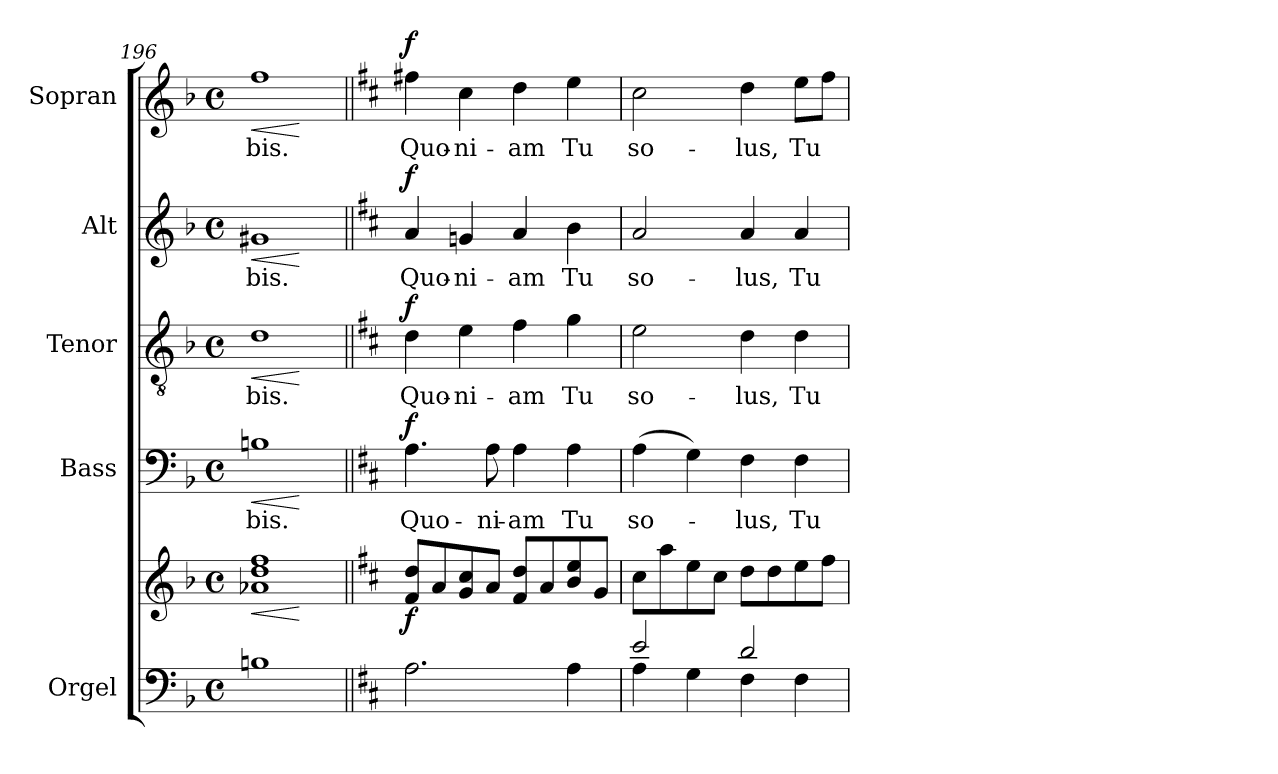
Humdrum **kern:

**kern	**kern	**dynam	**kern	**text	**dynam	**kern	**text	**dynam	**kern	**text	**dynam	**kern	**text	**dynam
*part5	*part5	*part5	*part4	*part4	*part4	*part3	*part3	*part3	*part2	*part2	*part2	*part1	*part1	*part1
*staff6	*staff5	*staff5/6	*staff4	*staff4	*staff4	*staff3	*staff3	*staff3	*staff2	*staff2	*staff2	*staff1	*staff1	*staff1
*I"Orgel	*	*	*I"Bass	*	*	*I"Tenor	*	*	*I"Alt	*	*	*I"Sopran	*	*
*I'Org.	*	*	*I'B	*	*	*I'T	*	*	*I'A	*	*	*I'S	*	*
*clefF4	*clefG2	*	*clefF4	*	*	*clefGv2	*	*	*clefG2	*	*	*clefG2	*	*
*k[b-]	*k[b-]	*	*k[b-]	*	*	*k[b-]	*	*	*k[b-]	*	*	*k[b-]	*	*
*F:	*F:	*	*F:	*	*	*F:	*	*	*F:	*	*	*F:	*	*
*M4/4	*M4/4	*	*M4/4	*	*	*M4/4	*	*	*M4/4	*	*	*M4/4	*	*
*met(c)	*met(c)	*	*met(c)	*	*	*met(c)	*	*	*met(c)	*	*	*met(c)	*	*
=196	=196	=196	=196	=196	=196	=196	=196	=196	=196	=196	=196	=196	=196	=196
!	!	!LO:HP:b	!	!LO:LY:b	!LO:HP:b	!	!LO:LY:b	!LO:HP:b	!	!LO:LY:b	!LO:HP:b	!	!LO:LY:b	!LO:HP:b
1Bn	1a-X 1dd 1ff	<	1Bn	-bis.	<	1d	-bis.	<	1g#X	-bis.	<	1ff	-bis.	<
.	.	[	.	.	[	.	.	[	.	.	[	.	.	[
=197||	=197||	=197||	=197||	=197||	=197||	=197||	=197||	=197||	=197||	=197||	=197||	=197||	=197||	=197||
*k[f#c#]	*k[f#c#]	*	*k[f#c#]	*	*	*k[f#c#]	*	*	*k[f#c#]	*	*	*k[f#c#]	*	*
*D:	*D:	*	*D:	*	*	*D:	*	*	*D:	*	*	*D:	*	*
!	!	!LO:DY:b	!	!LO:LY:b	!LO:DY:a	!	!LO:LY:b	!LO:DY:a	!	!LO:LY:b	!LO:DY:a	!	!LO:LY:b	!LO:DY:a
2.A\	8f#/ 8dd/L	f	4.A\	Quo-	f	4d\	Quo-	f	4a/	Quo-	f	4ff#X\	Quo-	f
.	8a/	.	.	.	.	.	.	.	.	.	.	.	.	.
!	!	!	!	!	!	!	!LO:LY:b	!	!	!LO:LY:b	!	!	!LO:LY:b	!
.	8g/ 8cc#/	.	.	.	.	4e\	-ni-	.	4gn/	-ni-	.	4cc#\	-ni-	.
!	!	!	!	!LO:LY:b	!	!	!	!	!	!	!	!	!	!
.	8a/J	.	8A\	-ni-	.	.	.	.	.	.	.	.	.	.
!	!	!	!	!LO:LY:b	!	!	!LO:LY:b	!	!	!LO:LY:b	!	!	!LO:LY:b	!
.	8f#/ 8dd/L	.	4A\	-am	.	4f#\	-am	.	4a/	-am	.	4dd\	-am	.
.	8a/	.	.	.	.	.	.	.	.	.	.	.	.	.
!	!	!	!	!LO:LY:b	!	!	!LO:LY:b	!	!	!LO:LY:b	!	!	!LO:LY:b	!
4A\	8b/ 8ee/	.	4A\	Tu	.	4g\	Tu	.	4b\	Tu	.	4ee\	Tu	.
.	8g/J	.	.	.	.	.	.	.	.	.	.	.	.	.
!!LO:LB:g=z
=198	=198	=198	=198	=198	=198	=198	=198	=198	=198	=198	=198	=198	=198	=198
*^	*	*	*	*	*	*	*	*	*	*	*	*	*	*
!	!	!	!	!	!LO:LY:b	!	!	!LO:LY:b	!	!	!LO:LY:b	!	!	!LO:LY:b	!
2e/	4A\	8cc#\L	.	(>4A\	so-	.	2e\	so-	.	2a/	so-	.	2cc#\	so-	.
.	.	8aa\	.	.	.	.	.	.	.	.	.	.	.	.	.
.	4G\	8ee\	.	4G\)	.	.	.	.	.	.	.	.	.	.	.
.	.	8cc#\J	.	.	.	.	.	.	.	.	.	.	.	.	.
!	!	!	!	!	!LO:LY:b	!	!	!LO:LY:b	!	!	!LO:LY:b	!	!	!LO:LY:b	!
2d/	4F#\	8dd\L	.	4F#\	-lus,	.	4d\	-lus,	.	4a/	-lus,	.	4dd\	-lus,	.
.	.	8dd\	.	.	.	.	.	.	.	.	.	.	.	.	.
!	!	!	!	!	!LO:LY:b	!	!	!LO:LY:b	!	!	!LO:LY:b	!	!	!LO:LY:b	!
.	4F#\	8ee\	.	4F#\	Tu	.	4d\	Tu	.	4a/	Tu	.	8ee\L	Tu	.
.	.	8ff#\J	.	.	.	.	.	.	.	.	.	.	8ff#\J	.	.
*v	*v	*	*	*	*	*	*	*	*	*	*	*	*	*	*
=	=	=	=	=	=	=	=	=	=	=	=	=	=	=
*-	*-	*-	*-	*-	*-	*-	*-	*-	*-	*-	*-	*-	*-	*-
